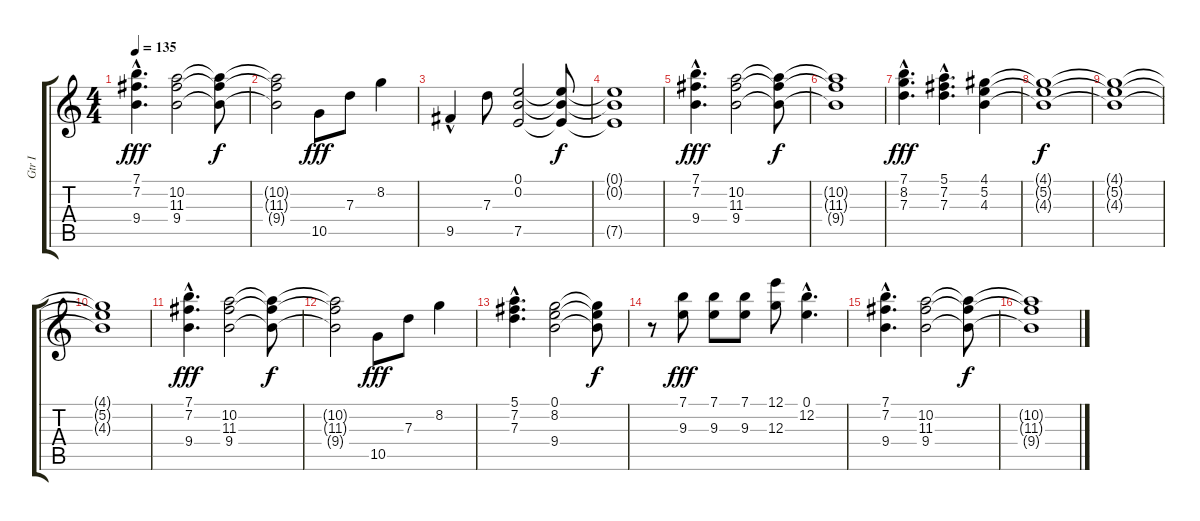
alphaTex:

\track ("Gtr I" "Gtr I") {instrument distortionguitar}
\staff {score tabs}
\tuning (E4 B3 G3 D3 A2 E2) {hide}
\ts (4 4)
\tempo 135
\clef g2
\ks c
(7.1{hac} 7.2{hac} 9.4{hac}).4{d dy fff} (10.2 11.3 9.4).2 (10.2{t} 11.3{t} 9.4{t}).8{dy f} |
(10.2{t} 11.3{t} 9.4{t}).2 10.5.8{dy fff} 7.3.8 8.2.4 |
9.5{hac}.4 7.3.8 (0.1 0.2 7.5).2 (0.1{t} 0.2{t} 7.5{t}).8{dy f} |
(0.1{t} 0.2{t} 7.5{t}).1 |
(7.1{hac} 7.2{hac} 9.4{hac}).4{d dy fff} (10.2 11.3 9.4).2 (10.2{t} 11.3{t} 9.4{t}).8{dy f} |
(10.2{t} 11.3{t} 9.4{t}).1 |
(7.1{hac} 8.2{hac} 7.3{hac}).4{d dy fff} (5.1{hac} 7.2{hac} 7.3{hac}).4{d} (4.1 5.2 4.3).4 |
(4.1{t} 5.2{t} 4.3{t}).1{dy f} |
(4.1{t} 5.2{t} 4.3{t}).1 |
(4.1{t} 5.2{t} 4.3{t}).1 |
(7.1{hac} 7.2{hac} 9.4{hac}).4{d dy fff} (10.2 11.3 9.4).2 (10.2{t} 11.3{t} 9.4{t}).8{dy f} |
(10.2{t} 11.3{t} 9.4{t}).2 10.5.8{dy fff} 7.3.8 8.2.4 |
(5.1{hac} 7.2{hac} 7.3{hac}).4{d} (0.1 8.2 9.4).2 (0.1{t} 8.2{t} 9.4{t}).8{dy f} |
r.8 (7.1 9.3).8{dy fff} (7.1 9.3).8 (7.1 9.3).8 (12.1 12.3).8 (0.1{hac} 12.2{hac}).4{d} |
(7.1{hac} 7.2{hac} 9.4{hac}).4{d} (10.2 11.3 9.4).2 (10.2{t} 11.3{t} 9.4{t}).8{dy f} |
(10.2{t} 11.3{t} 9.4{t}).1
